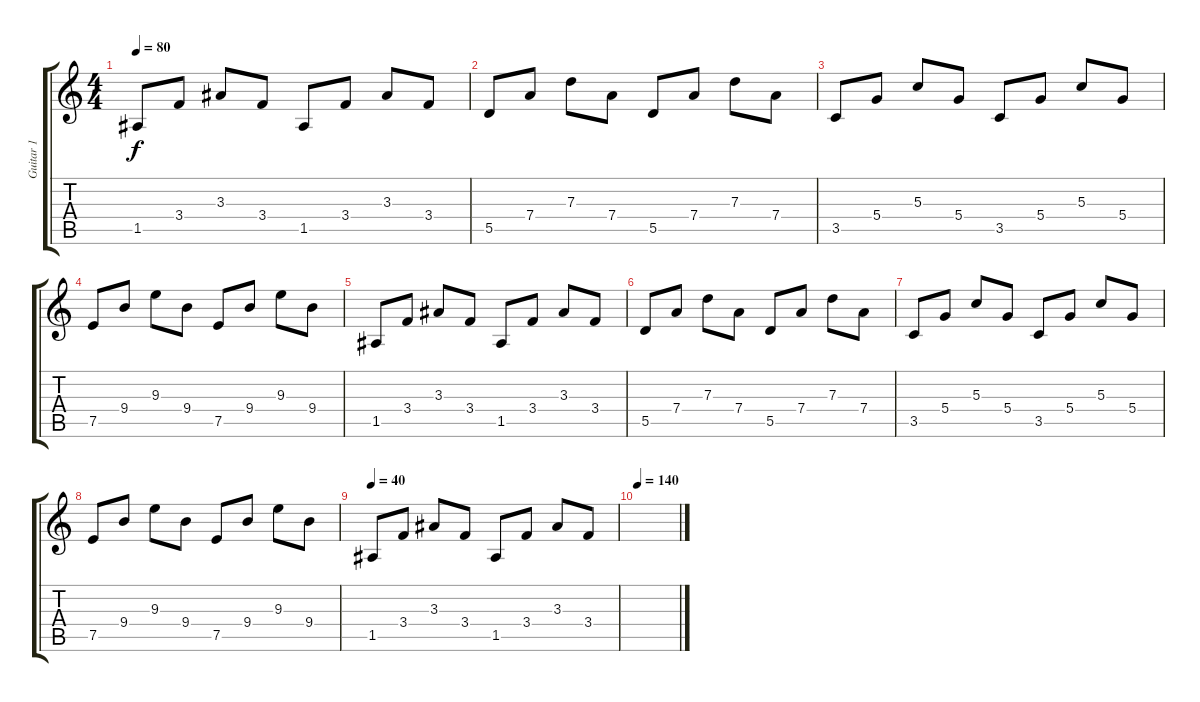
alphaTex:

\track ("Guitar 1" "Guitar 1") {instrument distortionguitar}
\staff {score tabs}
\tuning (E4 B3 G3 D3 A2 E2) {hide}
\ts (4 4)
\tempo 80
\clef g2
\ks c
1.5.8{dy f} 3.4.8 3.3.8 3.4.8 1.5.8 3.4.8 3.3.8 3.4.8 |
5.5.8 7.4.8 7.3.8 7.4.8 5.5.8 7.4.8 7.3.8 7.4.8 |
3.5.8 5.4.8 5.3.8 5.4.8 3.5.8 5.4.8 5.3.8 5.4.8 |
7.5.8 9.4.8 9.3.8 9.4.8 7.5.8 9.4.8 9.3.8 9.4.8 |
1.5.8 3.4.8 3.3.8 3.4.8 1.5.8 3.4.8 3.3.8 3.4.8 |
5.5.8 7.4.8 7.3.8 7.4.8 5.5.8 7.4.8 7.3.8 7.4.8 |
3.5.8 5.4.8 5.3.8 5.4.8 3.5.8 5.4.8 5.3.8 5.4.8 |
7.5.8 9.4.8 9.3.8 9.4.8 7.5.8 9.4.8 9.3.8 9.4.8 |
\tempo 40
1.5.8 3.4.8 3.3.8 3.4.8 1.5.8 3.4.8 3.3.8 3.4.8 |
\tempo 140
